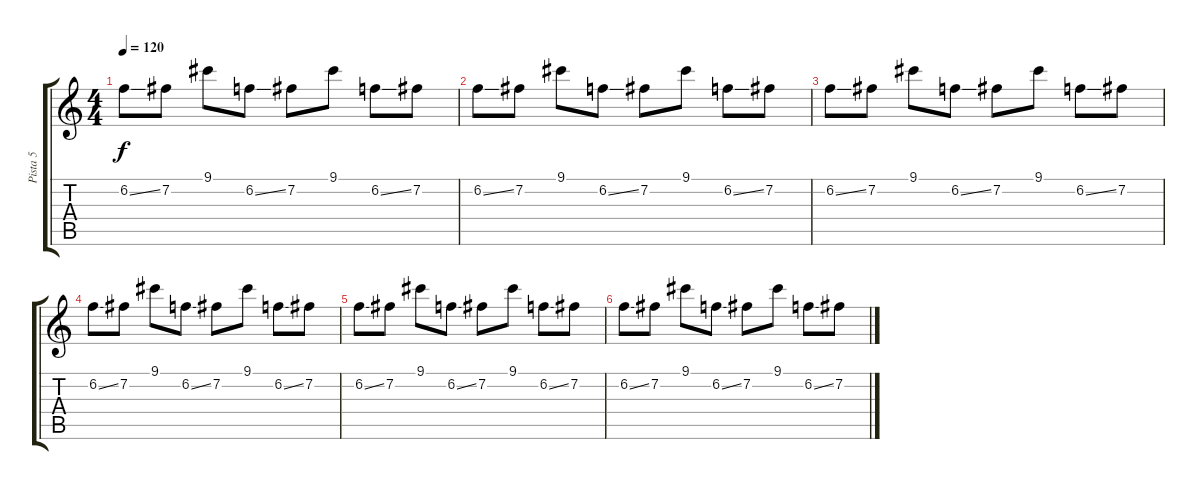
\track ("Pista 5" "Pista 5") {instrument overdrivenguitar}
\staff {score tabs}
\tuning (E4 B3 G3 D3 A2 E2) {hide}
\ts (4 4)
\tempo 120
\clef g2
\ks c
6.2{ss}.8{dy f volume 4} 7.2.8 9.1.8 6.2{ss}.8 7.2.8 9.1.8 6.2{ss}.8 7.2.8 |
6.2{ss}.8 7.2.8 9.1.8 6.2{ss}.8 7.2.8 9.1.8 6.2{ss}.8 7.2.8 |
6.2{ss}.8 7.2.8 9.1.8 6.2{ss}.8 7.2.8 9.1.8 6.2{ss}.8 7.2.8 |
6.2{ss}.8 7.2.8 9.1.8 6.2{ss}.8 7.2.8 9.1.8 6.2{ss}.8 7.2.8 |
6.2{ss}.8 7.2.8 9.1.8 6.2{ss}.8 7.2.8 9.1.8 6.2{ss}.8 7.2.8 |
6.2{ss}.8 7.2.8 9.1.8 6.2{ss}.8 7.2.8 9.1.8 6.2{ss}.8 7.2.8
